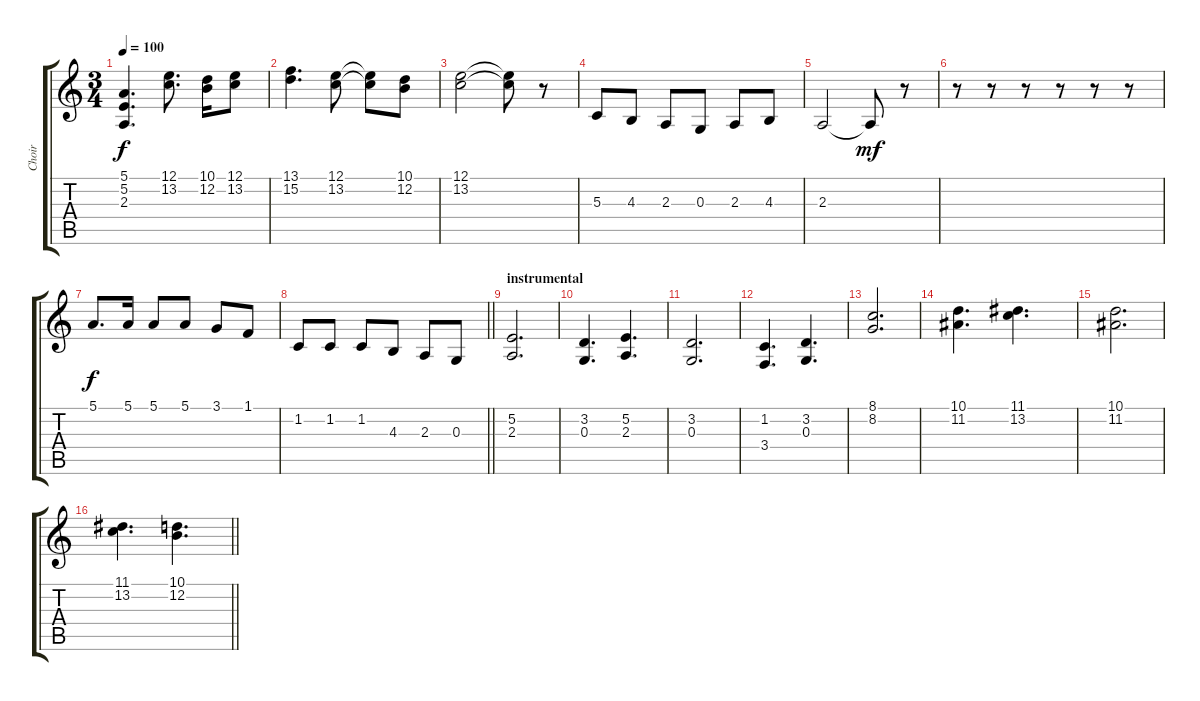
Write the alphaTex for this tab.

\track ("Choir" "Choir") {instrument choiraahs}
\staff {score tabs}
\tuning (E4 B3 G3 D3 A2 E2) {hide}
\ts (3 4)
\tempo 100
\clef g2
\ks c
(5.1 5.2 2.3).4{d dy f} (12.1 13.2).8{d} (10.1 12.2).16 (12.1 13.2).8 |
(13.1 15.2).4{d} (12.1 13.2).8 (12.1{t} 13.2{t}).8 (10.1 12.2).8 |
(12.1 13.2).2 (12.1{t} 13.2{t}).8 r.8 |
5.3.8 4.3.8 2.3.8 0.3.8 2.3.8 4.3.8 |
2.3.2 2.3{t}.8{dy mf} r.8 |
r.8 r.8 r.8 r.8 r.8 r.8 |
5.1.8{d dy f} 5.1.16 5.1.8 5.1.8 3.1.8 1.1.8 |
\barLineRight lightlight
1.2.8 1.2.8 1.2.8 4.3.8 2.3.8 0.3.8 |
\section ("" "instrumental")
(5.2 2.3).2{d} |
(3.2 0.3).4{d} (5.2 2.3).4{d} |
(3.2 0.3).2{d} |
(1.2 3.4).4{d} (3.2 0.3).4{d} |
(8.1 8.2).2{d} |
(10.1 11.2).4{d} (11.1 13.2).4{d} |
(10.1 11.2).2{d} |
\barLineRight lightlight
(11.1 13.2).4{d} (10.1 12.2).4{d}
